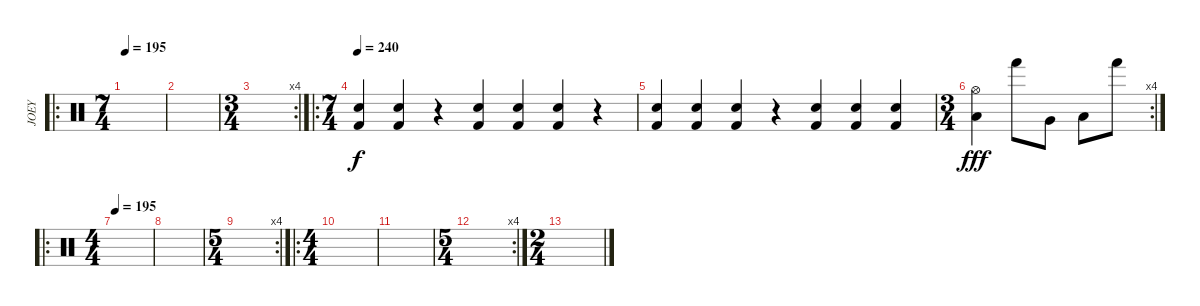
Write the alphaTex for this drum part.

\track ("JOEY" "JOEY") {instrument percussion}
\staff {score}
\articulation defaults
\ro
\ts (7 4)
\tempo 195
\clef neutral
\ks c
|
|
\rc 4
\ts (3 4)
|
\ro
\ts (7 4)
\tempo 240
("Snare (hit) 2" "Kick (hit) 2").4 ("Snare (hit) 2" "Kick (hit) 2").4 r.4 ("Snare (hit) 2" "Kick (hit) 2").4 ("Snare (hit) 2" "Kick (hit) 2").4 ("Snare (hit) 2" "Kick (hit) 2").4 r.4 |
("Snare (hit) 2" "Kick (hit) 2").4 ("Snare (hit) 2" "Kick (hit) 2").4 ("Snare (hit) 2" "Kick (hit) 2").4 r.4 ("Snare (hit) 2" "Kick (hit) 2").4 ("Snare (hit) 2" "Kick (hit) 2").4 ("Snare (hit) 2" "Kick (hit) 2").4 |
\rc 4
\ts (3 4)
("Hi-Hat (open)" "Low Floor Tom (hit)").4{dy fff} "Hand (hit)".8 "Very Low Tom (hit)".8 "Low Tom (hit)".8 "Hand (hit)".8 |
\ro
\ts (4 4)
\tempo 195
|
|
\rc 4
\ts (5 4)
|
\ro
\ts (4 4)
|
|
\rc 4
\ts (5 4)
|
\ts (2 4)
